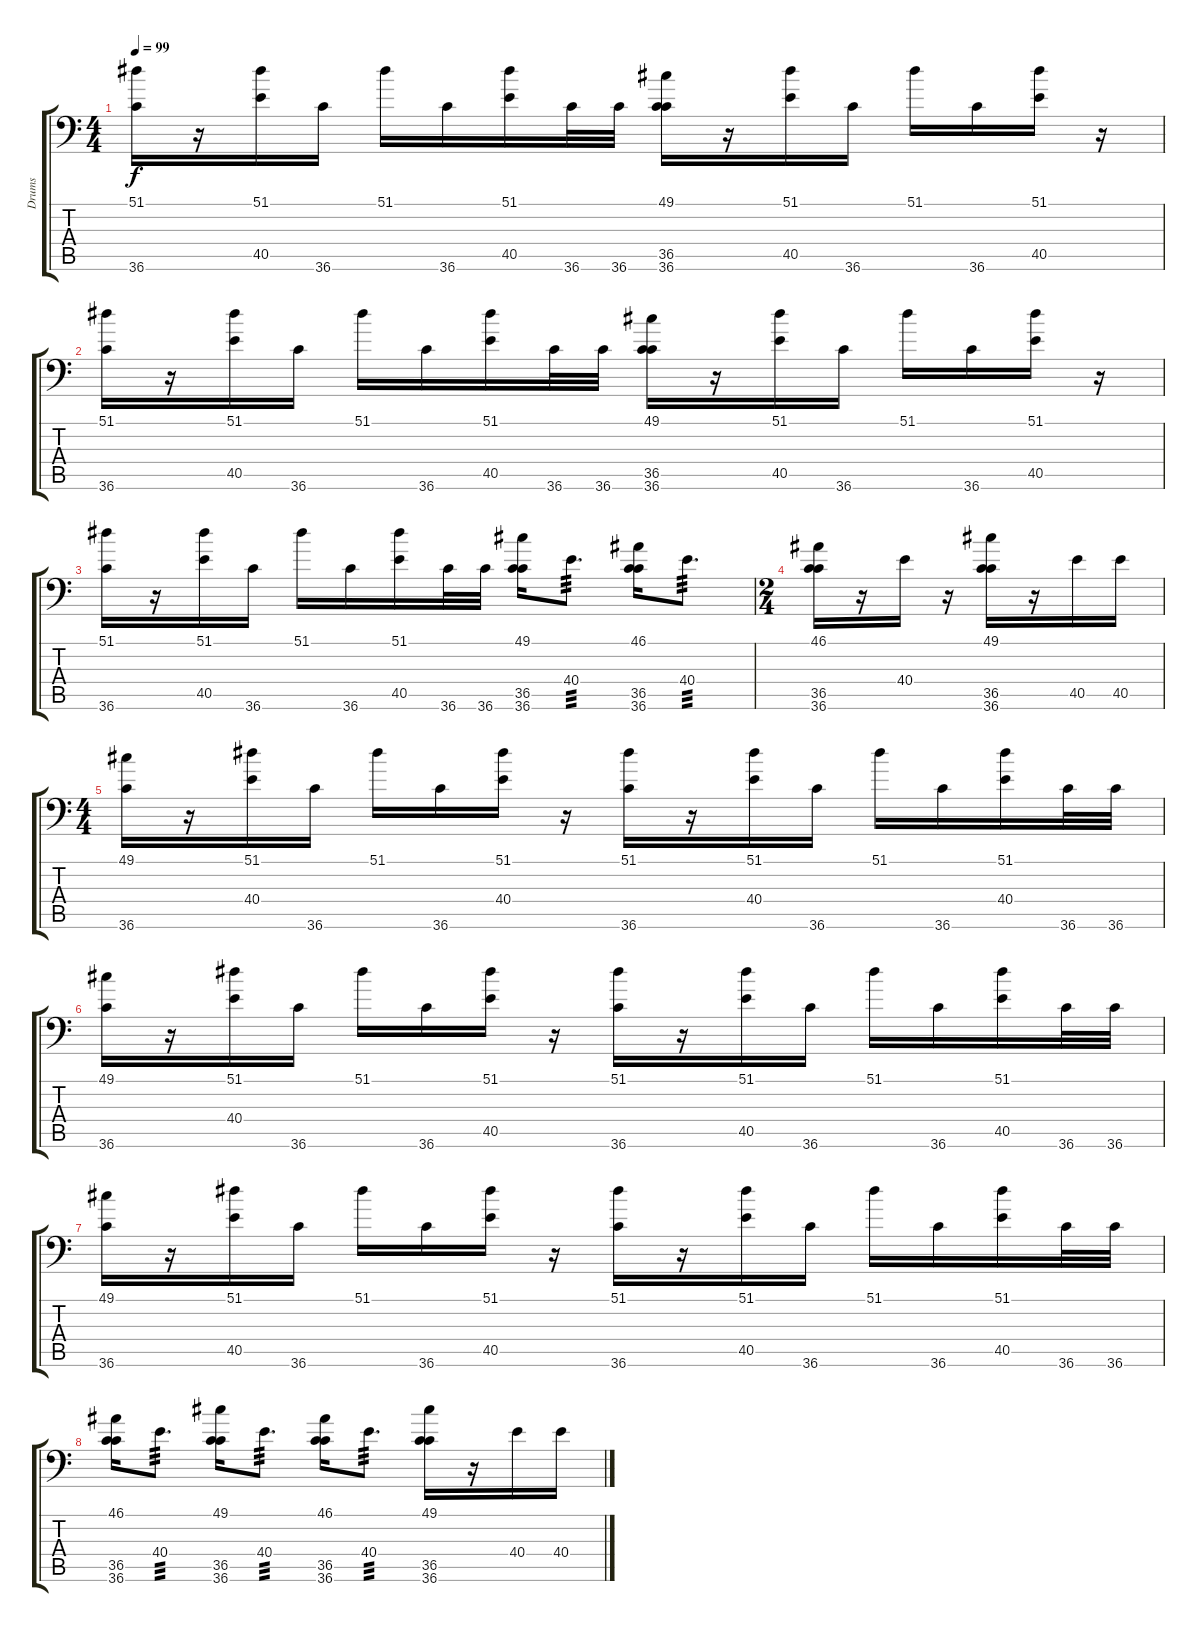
\track ("Drums" "Drums") {instrument acousticgrandpiano}
\staff {score tabs}
\tuning (C-1 C-1 C-1 C-1 C-1 C-1) {hide}
\ts (4 4)
\tempo 99
\clef f4
\ks c
(51.1 36.6).16{dy f} r.16 (51.1 40.5).16 36.6.16 51.1.16 36.6.16 (51.1 40.5).16 36.6.32 36.6.32 (49.1 36.5 36.6).16 r.16 (51.1 40.5).16 36.6.16 51.1.16 36.6.16 (51.1 40.5).16 r.16 |
(51.1 36.6).16 r.16 (51.1 40.5).16 36.6.16 51.1.16 36.6.16 (51.1 40.5).16 36.6.32 36.6.32 (49.1 36.5 36.6).16 r.16 (51.1 40.5).16 36.6.16 51.1.16 36.6.16 (51.1 40.5).16 r.16 |
(51.1 36.6).16 r.16 (51.1 40.5).16 36.6.16 51.1.16 36.6.16 (51.1 40.5).16 36.6.32 36.6.32 (49.1 36.5 36.6).16 40.4.8{d tp 3} (46.1 36.5 36.6).16 40.4.8{d tp 3} |
\ts (2 4)
(46.1 36.5 36.6).16 r.16 40.4.16 r.16 (49.1 36.5 36.6).16 r.16 40.5.16 40.5.16 |
\ts (4 4)
(49.1 36.6).16 r.16 (51.1 40.4).16 36.6.16 51.1.16 36.6.16 (51.1 40.4).16 r.16 (51.1 36.6).16 r.16 (51.1 40.4).16 36.6.16 51.1.16 36.6.16 (51.1 40.4).16 36.6.32 36.6.32 |
(49.1 36.6).16 r.16 (51.1 40.4).16 36.6.16 51.1.16 36.6.16 (51.1 40.5).16 r.16 (51.1 36.6).16 r.16 (51.1 40.5).16 36.6.16 51.1.16 36.6.16 (51.1 40.5).16 36.6.32 36.6.32 |
(49.1 36.6).16 r.16 (51.1 40.5).16 36.6.16 51.1.16 36.6.16 (51.1 40.5).16 r.16 (51.1 36.6).16 r.16 (51.1 40.5).16 36.6.16 51.1.16 36.6.16 (51.1 40.5).16 36.6.32 36.6.32 |
(46.1 36.5 36.6).16 40.4.8{d tp 3} (49.1 36.5 36.6).16 40.4.8{d tp 3} (46.1 36.5 36.6).16 40.4.8{d tp 3} (49.1 36.5 36.6).16 r.16 40.4.16 40.4.16
